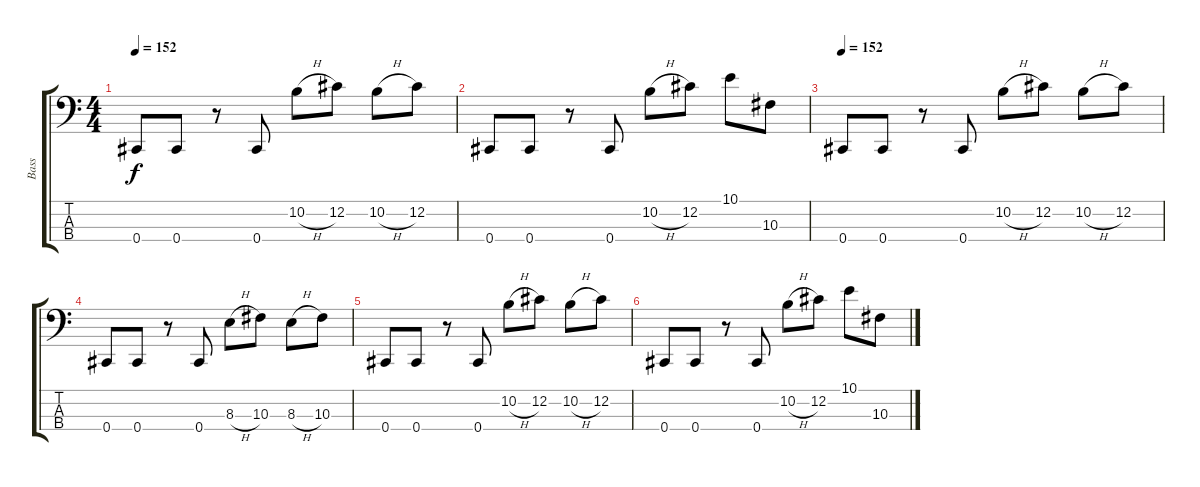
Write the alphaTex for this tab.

\track ("Bass" "Bass") {instrument electricbassfinger}
\staff {score tabs}
\tuning (Gb2 Db2 Ab1 Db1) {hide}
\ts (4 4)
\tempo 152
\clef f4
\ks c
0.4.8{dy f} 0.4.8 r.8 0.4.8 10.2{h}.8 12.2.8 10.2{h}.8 12.2.8 |
0.4.8 0.4.8 r.8 0.4.8 10.2{h}.8 12.2.8 10.1.8 10.3.8 |
\tempo 152
0.4.8 0.4.8 r.8 0.4.8 10.2{h}.8 12.2.8 10.2{h}.8 12.2.8 |
0.4.8 0.4.8 r.8 0.4.8 8.3{h}.8 10.3.8 8.3{h}.8 10.3.8 |
0.4.8 0.4.8 r.8 0.4.8 10.2{h}.8 12.2.8 10.2{h}.8 12.2.8 |
0.4.8 0.4.8 r.8 0.4.8 10.2{h}.8 12.2.8 10.1.8 10.3.8
